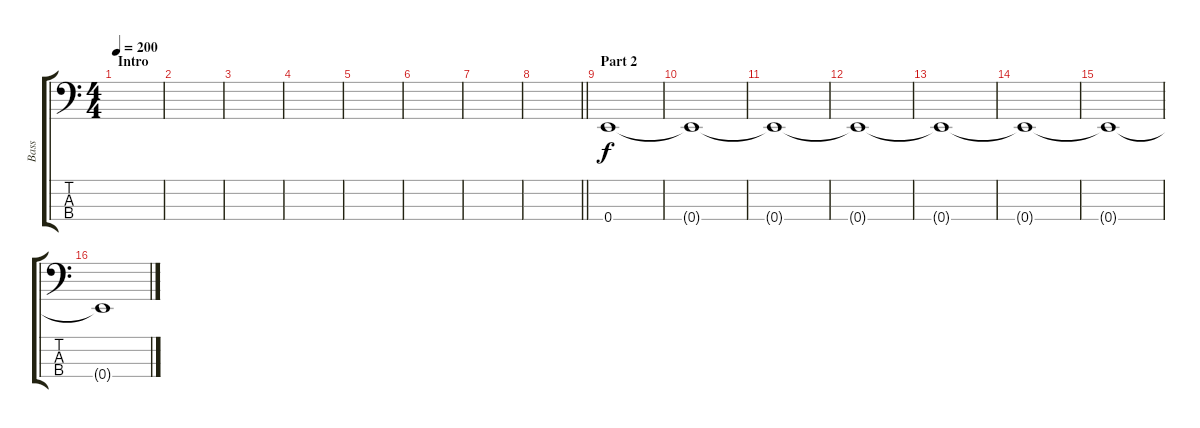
\track ("Bass" "Bass") {instrument electricbasspick}
\staff {score tabs}
\tuning (G2 D2 A1 E1) {hide}
\ts (4 4)
\section ("" "Intro")
\tempo 200
\clef f4
\ks c
|
|
|
|
|
|
|
\barLineRight lightlight
|
\section ("" "Part 2")
0.4.1 |
0.4{t}.1 |
0.4{t}.1 |
0.4{t}.1 |
0.4{t}.1 |
0.4{t}.1 |
0.4{t}.1 |
0.4{t}.1
